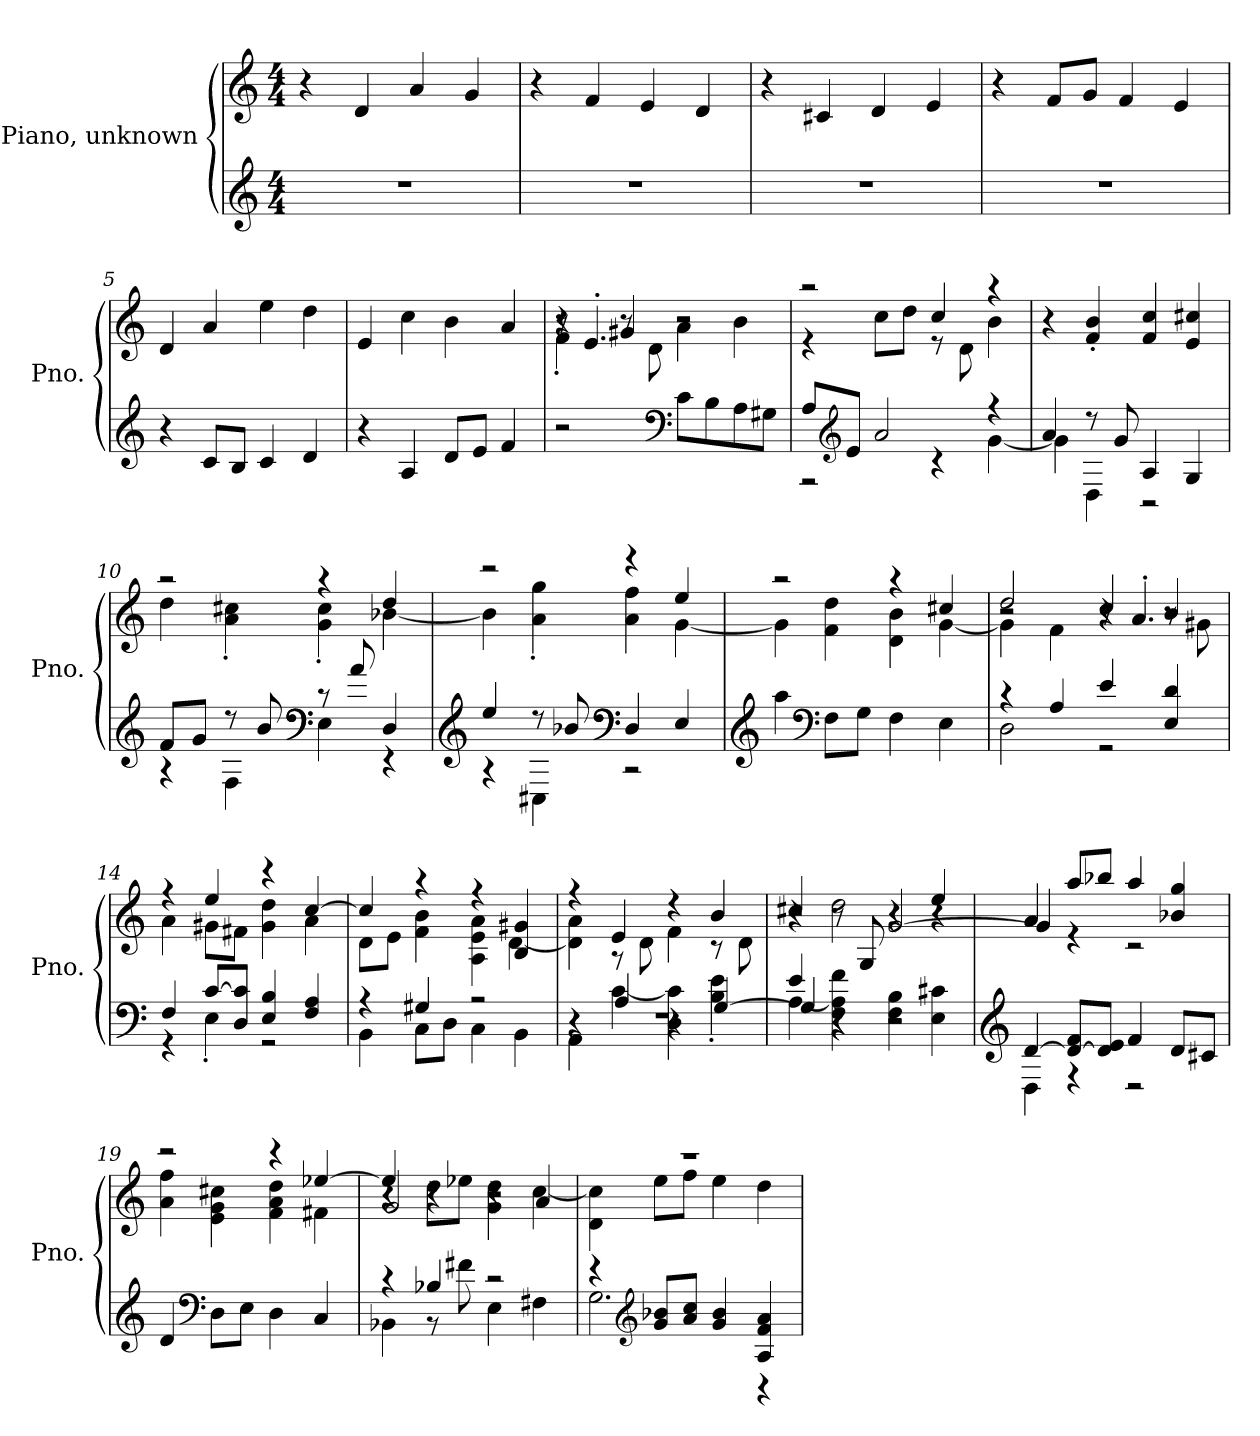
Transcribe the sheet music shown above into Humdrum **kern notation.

**kern	**kern
*part1	*part1
*staff2	*staff1
*I"Piano, unknown	*
*I'Pno.	*
*clefG2	*clefG2
*k[]	*k[]
*M4/4	*M4/4
*MM120	*MM120
=1	=1
1r	4r
.	4d/
.	4a/
.	4g/
=2	=2
1r	4r
.	4f/
.	4e/
.	4d/
=3	=3
1r	4r
.	4c#X/
.	4d/
.	4e/
=4	=4
1r	4r
.	8f/L
.	8g/J
.	4f/
.	4e/
=5	=5
4r	4d/
8c/L	4a/
8B/J	.
4c/	4ee\
4d/	4dd\
=6	=6
4r	4e/
4A/	4cc\
8d/L	4b\
8e/J	.
4f/	4a/
!!LO:LB:g=z
=7	=7
*	*^
*	*	*^
2r	4r	4f'\	8r
.	.	.	4.e'/
.	4g#X/	8r	.
.	.	8d\	.
*clefF4	*	*	*
8c\L	2r	4a\	2r
8B\	.	.	.
8A\	.	4b\	.
8G#X\J	.	.	.
*	*	*v	*v
=8	=8	=8
*^	*	*
8A/L	2r	2r	4r
*clefG2	*	*	*
8e/J	.	.	.
2a/	.	.	8cc\L
.	.	.	8dd\J
.	4r	4cc/	8r
.	.	.	8d\
4r	[4g\	4r	4b\
*	*	*v	*v
=9	=9	=9
4a/	4g\]	4r
8r	4D\	4f/' 4b/'
8g/	.	.
4A/	2r	4f/ 4cc/
4G/	.	4e/ 4cc#X/
=10	=10	=10
*	*	*^
8f/L	4r	2r	4dd\
8g/J	.	.	.
8r	4F\	.	4a\' 4cc#X\'
8b/	.	.	.
*clefF4	*	*	*
8r	4E\	4r	4g\' 4cc#\'
8a/	.	.	.
4D/	4r	4dd/	[4b-X\
!!LO:LB:g=z	!!
=11	=11	=11	=11
*clefG2	*	*	*
4ee/	4r	2r	4b-\]
8r	4C#X\	.	4a\' 4gg\'
8b-X/	.	.	.
*clefF4	*	*	*
4D/	2r	4r	4a\ 4ff\
4E/	.	4ee/	[4g\
*v	*v	*	*
=12	=12	=12
*clefG2	*	*
4aa\	2r	4g\]
*clefF4	*	*
8F\L	.	4f\ 4dd\
8G\J	.	.
4F\	4r	4d\ 4b\
4E\	4cc#X/	[4g\
=13	=13	=13
*^	*	*^
4r	2D\	2dd/	4g\]	2r
4A/	.	.	4f\	.
4e/	2r	4cc/	4r	8r
.	.	.	.	4.a'/
4E/ 4d/	.	4b/	8r	.
.	.	.	8g#X\	.
*	*	*	*v	*v
=14	=14	=14	=14
4F/	4r	4r	4a\
[8c/L	4E'\	4ee/	8g#X\L
8D/ 8c/]J	.	.	8f#X\J
4E/ 4B/	2r	4r	4g#\ 4dd\
4F/ 4A/	.	[4cc/	4a\
=15	=15	=15	=15
4r	4BB\	4cc/]	8d\L
.	.	.	8e\J
4G#X/	8C\L	4r	4f\ 4b\
.	8D\J	.	.
2r	4C\	4r	4A\ 4e\ 4a\
.	4BB\	4B/ 4g#X/	[4d\
!!LO:LB:g=z	!!
=16	=16	=16	=16
*	*^	*	*
1r	4AA\	4r	4r	4d\] 4a\
.	[4c\	4A/	4e/	8r
.	.	.	.	8d\
.	4D\ 4c\]	4r	4r	4f\
.	4B\' 4e\'	[4G/	4b/	8r
.	.	.	.	8d\
=17	=17	=17	=17	=17
*	*	*	*	*^
4e/	[4A\	4G/]	4cc#X/	4r	2r
4r	4F\ 4A\] 4f\	4r	8r	2dd\	.
.	.	.	8G/	.	.
2r	4F\ 4B\	2r	4r	.	[2g/
.	4E\ 4c#X\	.	4ee/	4r	.
*v	*v	*v	*	*	*
*	*v	*v	*v
=18	=18
*clefG2	*
*^	*^
[4d/	4D\	4a/	4g/]
8d/_ 8f/L	4r	8aa/L	4r
8d/] 8e/J	.	8bb-X/J	.
4f/	2r	4aa/	2r
8d/L	.	4b-X/ 4gg/	.
8c#X/J	.	.	.
*v	*v	*	*
=19	=19	=19
4d/	2r	4a\ 4ff\
*clefF4	*	*
8D\L	.	4e\ 4g\ 4cc#X\
8E\J	.	.
4D\	4r	4f\ 4a\ 4dd\
4C/	[4ee-X/	4f#X\
!!LO:LB:g=z
=20	=20	=20
*^	*	*^
4r	4BB-X\	4ee-/]	4r	2g/
4B-X/	8r	4r	8dd\L	.
.	8f#X\	.	8ee-X\J	.
2r	4E\	2r	4g\ 4dd\	4r
.	4F#X\	.	[4cc\	4a/
*	*	*	*v	*v
=21	=21	=21	=21
4r	2.G\	1r	4d\ 4cc\]
*clefG2	*	*	*
8g/ 8b-X/L	.	.	8ee\L
8a/ 8cc/J	.	.	8ff\J
4g/ 4b-/	.	.	4ee\
4A/ 4f/ 4a/	4r	.	4dd\
*v	*v	*	*
*	*v	*v
=	=
*-	*-
